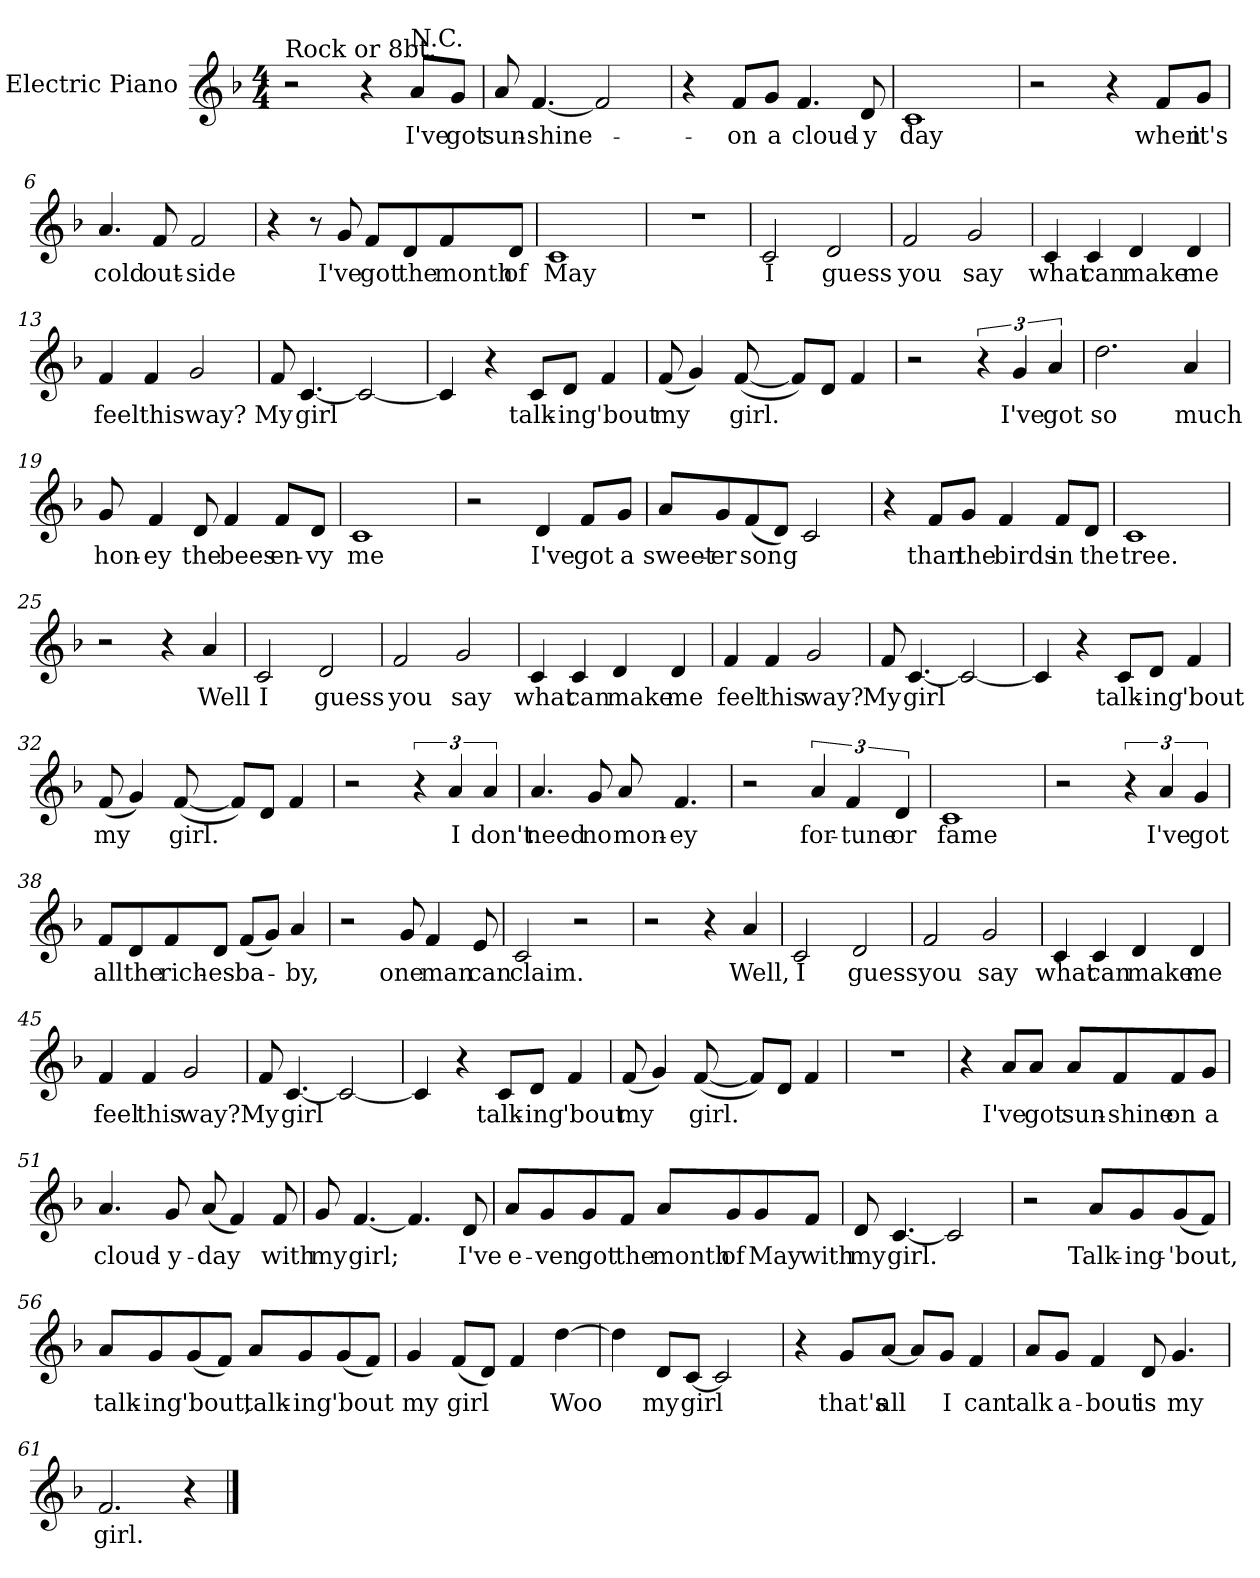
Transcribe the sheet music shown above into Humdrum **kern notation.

**kern	**text
*part1	*part1
*staff1	*staff1
*I"Electric Piano	*
*I'E.Pno	*
*clefG2	*
*k[b-]	*
*F:	*
*M4/4	*
=1	=1
!LO:TX:a:t=Rock or 8bt.	!
2r	.
4r	.
!LO:TX:a:t=N.C.	!
8a/L	I've
8g/J	got
=2	=2
8a/	sun-
[4.f/	-shine-
2f/]	.
=3	=3
4r	.
8f/L	on
8g/J	a
4.f/	cloud-
8d/	-y
=4	=4
1c	day
=5	=5
2r	.
4r	.
8f/L	when
8g/J	it's
=6	=6
4.a/	cold
8f/	out-
2f/	side
!!LO:LB:g=z
=7	=7
4r	.
8r	.
8g/	I've
8f/L	got
8d/	the
8f/	month
8d/J	of
=8	=8
1c	May
=9	=9
1r	.
=10	=10
2c/	I
2d/	guess
=11	=11
2f/	you
2g/	say
=12	=12
4c/	what
4c/	can
4d/	make
4d/	me
!!LO:LB:g=z
=13	=13
4f/	feel
4f/	this
2g/	way?
=14	=14
8f/	My
[4.c/	girl
2c/_	.
=15	=15
4c/]	.
4r	.
8c/L	talk-
8d/J	-ing
4f/	'bout
=16	=16
(8f/	my
4g/)	.
([8f/	girl.
8f/L])	.
8d/J	.
4f/	.
=17	=17
2r	.
6r	.
6g/	I've
6a/	got
!!LO:LB:g=z
=18	=18
2.dd\	so
4a/	much
=19	=19
8g/	hon-
4f/	-ey
8d/	the
4f/	bees
8f/L	en-
8d/J	-vy
=20	=20
1c	me
=21	=21
2r	.
4d/	I've
8f/L	got
8g/J	a
=22	=22
8a/L	sweet-
8g/	-er
(8f/	song
8d/J)	.
2c/	.
!!LO:LB:g=z
=23	=23
4r	.
8f/L	than
8g/J	the
4f/	birds
8f/L	in
8d/J	the
=24	=24
1c	tree.
=25	=25
2r	.
4r	.
4a/	Well
=26	=26
2c/	I
2d/	guess
=27	=27
2f/	you
2g/	say
=28	=28
4c/	what
4c/	can
4d/	make
4d/	me
!!LO:LB:g=z
=29	=29
4f/	feel
4f/	this
2g/	way?
=30	=30
8f/	My
[4.c/	girl
2c/_	.
=31	=31
4c/]	.
4r	.
8c/L	talk-
8d/J	-ing
4f/	'bout
=32	=32
(8f/	my
4g/)	.
([8f/	girl.
8f/L])	.
8d/J	.
4f/	.
=33	=33
2r	.
6r	.
6a/	I
6a/	don't
!!LO:LB:g=z
=34	=34
4.a/	need
8g/	no
8a/	mon-
4.f/	-ey
=35	=35
2r	.
6a/	for-
6f/	-tune
6d/	or
=36	=36
1c	fame
=37	=37
2r	.
6r	.
6a/	I've
6g/	got
=38	=38
8f/L	all
8d/	the
8f/	rich-
8d/J	-es
(8f/L	-ba-
8g/J)	.
4a/	-by,
!!LO:LB:g=z
=39	=39
2r	.
8g/	one
4f/	man
8e/	can
=40	=40
2c/	claim.
2r	.
=41	=41
2r	.
4r	.
4a/	Well,
=42	=42
2c/	I
2d/	guess
=43	=43
2f/	you
2g/	say
=44	=44
4c/	what
4c/	can
4d/	make
4d/	me
!!LO:PB:g=z
=45	=45
4f/	feel
4f/	this
2g/	way?
=46	=46
8f/	My
[4.c/	girl
2c/_	.
=47	=47
4c/]	.
4r	.
8c/L	talk-
8d/J	-ing
4f/	'bout
=48	=48
(8f/	my
4g/)	.
([8f/	girl.
8f/L])	.
8d/J	.
4f/	.
=49	=49
1r	.
!!LO:LB:g=z
=50	=50
4r	.
8a/L	I've
8a/J	got
8a/L	sun-
8f/	-shine
8f/	on
8g/J	a
=51	=51
4.a/	cloud-
8g/	-y-
(8a/	day
4f/)	.
8f/	with
=52	=52
8g/	my
[4.f/	girl;
4.f/]	.
8d/	I've
!!LO:LB:g=z
=53	=53
8a/L	e-
8g/	-ven
8g/	got
8f/J	the
8a/L	month
8g/	of
8g/	May
8f/J	with
=54	=54
8d/	my
[4.c/	girl.
2c/]	.
=55	=55
2r	.
8a/L	Talk-
8g/	-ing-
(8g/	'bout,
8f/J)	.
!!LO:LB:g=z
=56	=56
8a/L	talk-
8g/	-ing
(8g/	'bout,
8f/J)	.
8a/L	talk-
8g/	-ing
(8g/	'bout
8f/J)	.
=57	=57
4g/	my
(8f/L	girl
8d/J)	.
4f/	.
[4dd\	Woo
=58	=58
4dd\]	.
8d/L	my
[8c/J	girl
2c/]	.
=59	=59
4r	.
8g/L	that's
[8a/J	all
8a/L]	.
8g/J	I
4f/	can
!!LO:LB:g=z
=60	=60
8a/L	talk
8g/J	a-
4f/	-bout
8d/	is
4.g/	my
=61	=61
2.f/	girl.
4r	.
==	==
*-	*-
